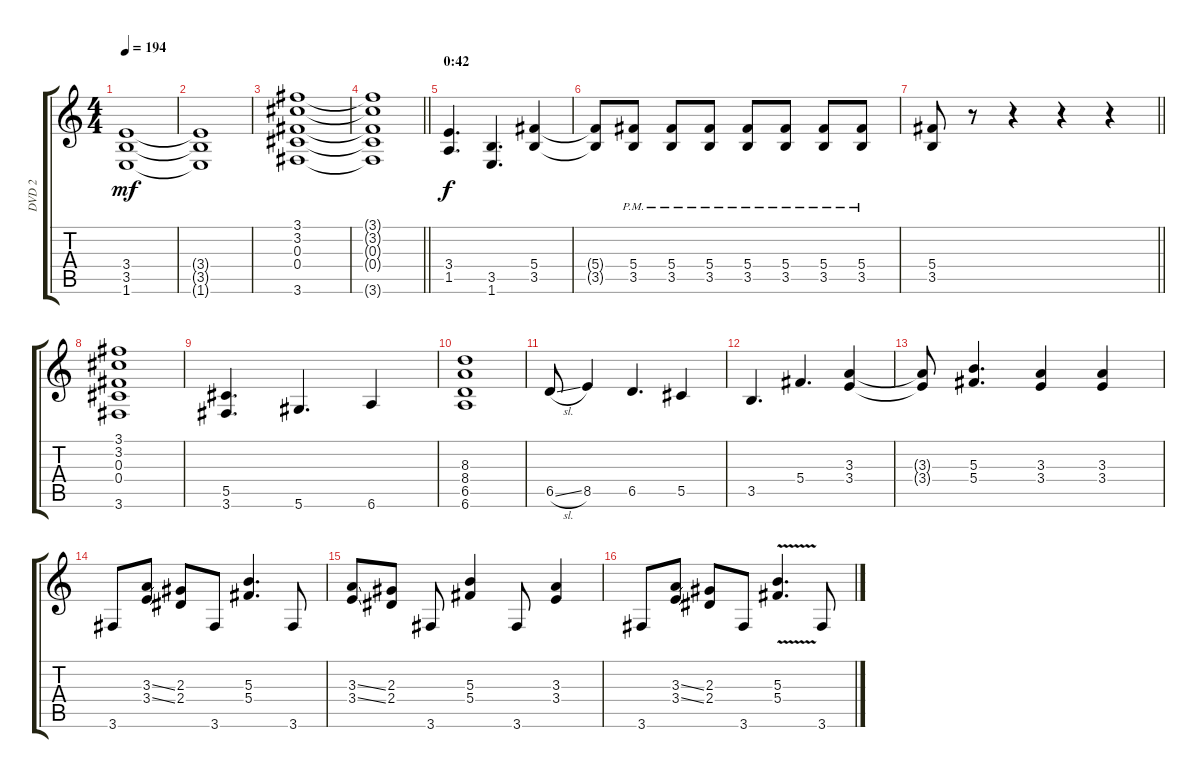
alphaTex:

\track ("DVD 2" "DVD 2") {mute instrument distortionguitar}
\staff {score tabs}
\tuning (Eb4 Bb3 Gb3 Db3 Ab2 Eb2) {hide}
\ts (4 4)
\tempo 194
\clef g2
\ks c
(3.4 3.5 1.6).1{dy mf} |
(3.4{t} 3.5{t} 1.6{t}).1 |
(3.1 3.2 0.3 0.4 3.6).1 |
\barLineRight lightlight
(3.1{t} 3.2{t} 0.3{t} 0.4{t} 3.6{t}).1 |
\section ("" "0:42")
(3.4 1.5).4{d dy f} (3.5 1.6).4{d} (5.4 3.5).4 |
(5.4{t} 3.5{t}).8 (5.4{pm} 3.5{pm}).8 (5.4{pm} 3.5{pm}).8 (5.4{pm} 3.5{pm}).8 (5.4{pm} 3.5{pm}).8 (5.4{pm} 3.5{pm}).8 (5.4{pm} 3.5{pm}).8 (5.4{pm} 3.5{pm}).8 |
\barLineRight lightlight
(5.4 3.5).8 r.8 r.4 r.4 r.4 |
(3.1 3.2 0.3 0.4 3.6).1 |
(5.5 3.6).4{d} 5.6.4{d} 6.6.4 |
(8.3 8.4 6.5 6.6).1 |
6.5{sl}.8 8.5.4 6.5.4{d} 5.5.4 |
3.5.4{d} 5.4.4{d} (3.3 3.4).4 |
(3.3{t} 3.4{t}).8 (5.3 5.4).4{d} (3.3 3.4).4 (3.3 3.4).4 |
3.6.8 (3.3{ss} 3.4{ss}).8 (2.3 2.4).8 3.6.8 (5.3 5.4).4{d} 3.6.8 |
(3.3{ss} 3.4{ss}).8 (2.3 2.4).8 3.6.8 (5.3 5.4).4 3.6.8 (3.3 3.4).4 |
3.6.8 (3.3{ss} 3.4{ss}).8 (2.3 2.4).8 3.6.8 (5.3{v} 5.4{v}).4{d} 3.6.8
